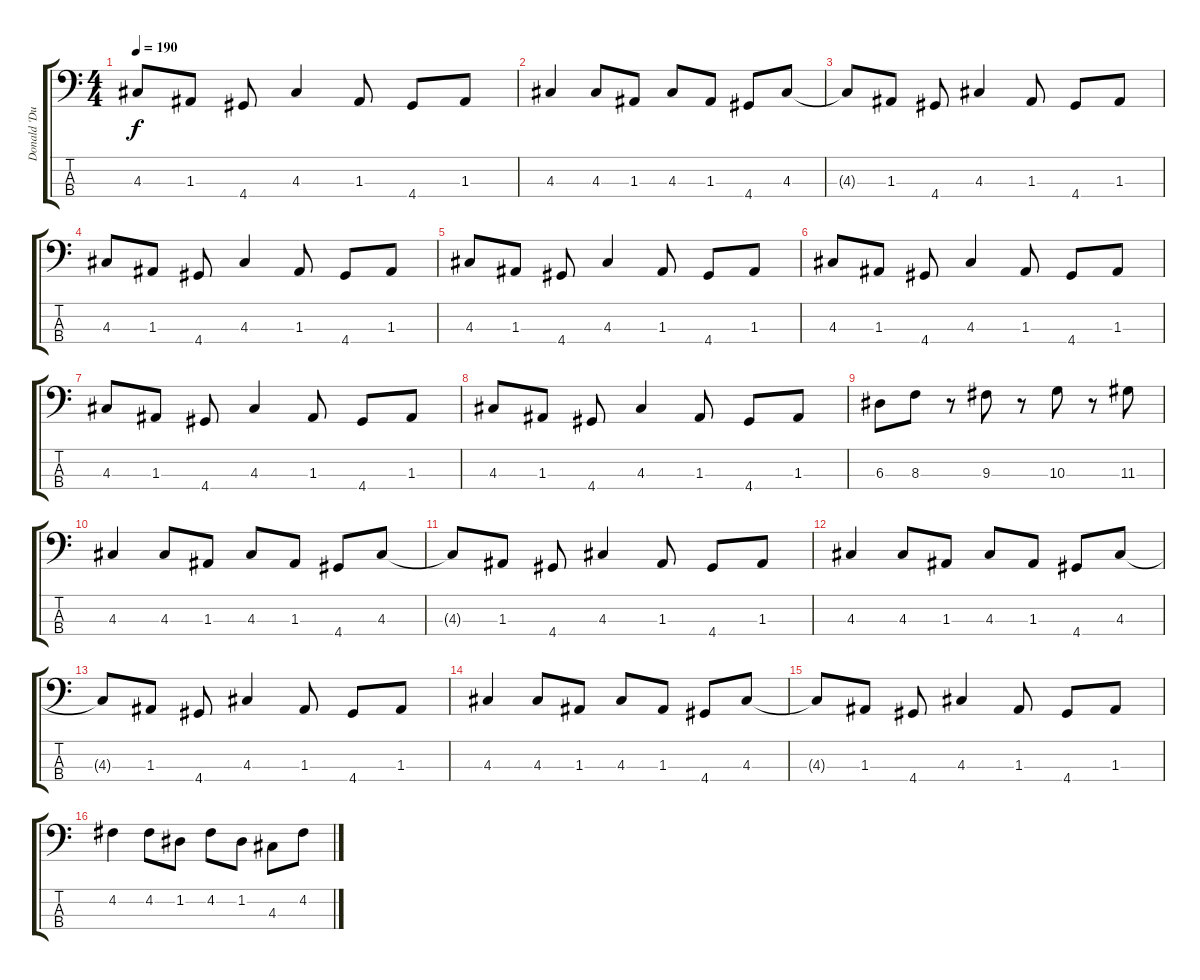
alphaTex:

\track ("Donald 'Duck' Dunn" "Donald 'Du") {instrument electricbassfinger}
\staff {score tabs}
\tuning (G2 D2 A1 E1) {hide}
\ts (4 4)
\tempo 190
\clef f4
\ks c
4.3{t}.8{dy f} 1.3.8 4.4.8 4.3.4 1.3.8 4.4.8 1.3.8 |
4.3.4 4.3.8 1.3.8 4.3.8 1.3.8 4.4.8 4.3.8 |
4.3{t}.8 1.3.8 4.4.8 4.3.4 1.3.8 4.4.8 1.3.8 |
4.3.8 1.3.8 4.4.8 4.3.4 1.3.8 4.4.8 1.3.8 |
4.3.8 1.3.8 4.4.8 4.3.4 1.3.8 4.4.8 1.3.8 |
4.3.8 1.3.8 4.4.8 4.3.4 1.3.8 4.4.8 1.3.8 |
4.3.8 1.3.8 4.4.8 4.3.4 1.3.8 4.4.8 1.3.8 |
4.3.8 1.3.8 4.4.8 4.3.4 1.3.8 4.4.8 1.3.8 |
6.3.8 8.3.8 r.8 9.3.8 r.8 10.3.8 r.8 11.3.8 |
4.3.4 4.3.8 1.3.8 4.3.8 1.3.8 4.4.8 4.3.8 |
4.3{t}.8 1.3.8 4.4.8 4.3.4 1.3.8 4.4.8 1.3.8 |
4.3.4 4.3.8 1.3.8 4.3.8 1.3.8 4.4.8 4.3.8 |
4.3{t}.8 1.3.8 4.4.8 4.3.4 1.3.8 4.4.8 1.3.8 |
4.3.4 4.3.8 1.3.8 4.3.8 1.3.8 4.4.8 4.3.8 |
4.3{t}.8 1.3.8 4.4.8 4.3.4 1.3.8 4.4.8 1.3.8 |
4.2.4 4.2.8 1.2.8 4.2.8 1.2.8 4.3.8 4.2.8
